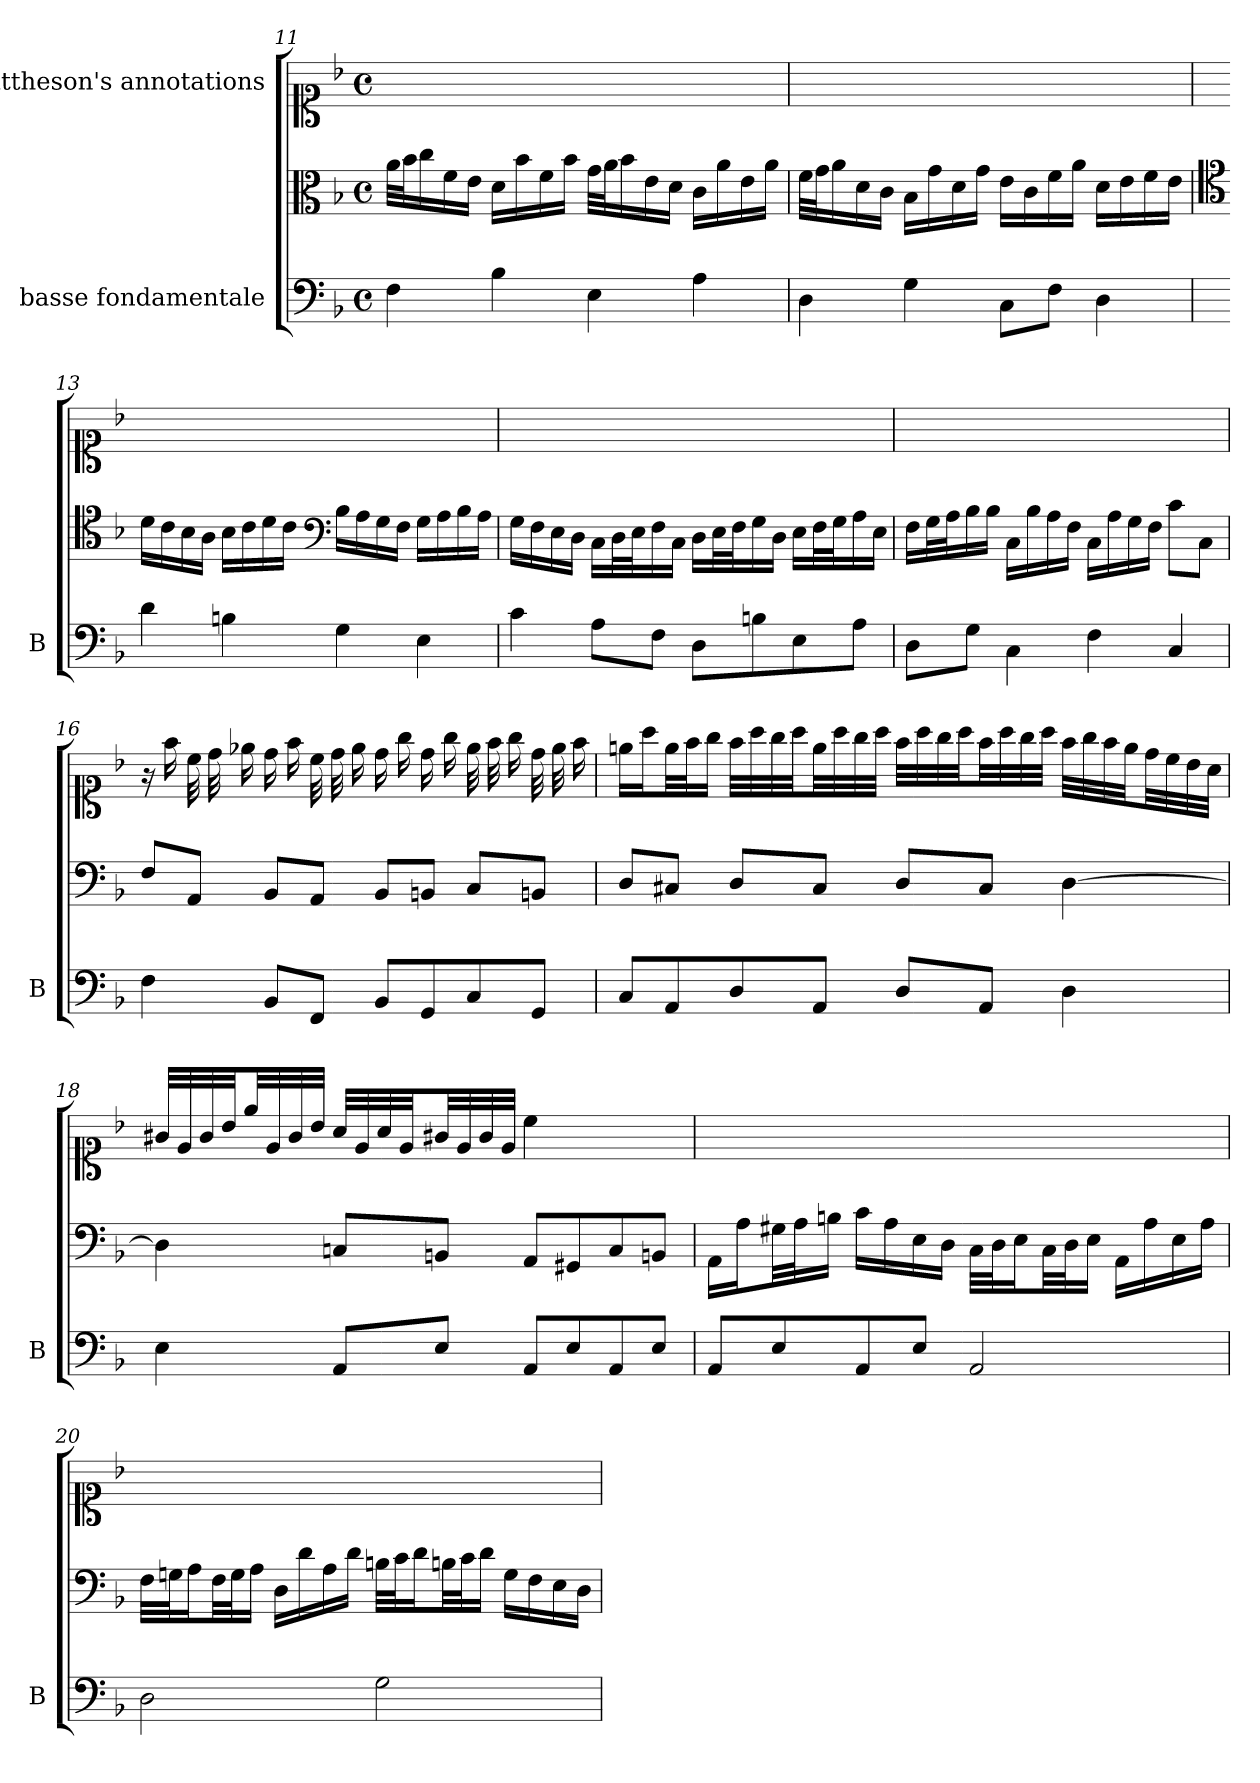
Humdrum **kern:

**kern	**kern	**kern
*part3	*part2	*part1
*staff3	*staff2	*staff1
*I"basse fondamentale	*	*I"Mattheson's annotations
*I'B	*	*
*clefF4	*clefC3	*clefC1
*k[b-]	*k[b-]	*k[b-]
*F:	*F:	*F:
*M4/4	*M4/4	*M4/4
*met(c)	*met(c)	*met(c)
=11	=11	=11
4F\	32a\LLL	1ryy
.	32b-\J	.
.	16cc\	.
.	16f\	.
.	16e\JJ	.
4B-\	16d\LL	.
.	16b-\	.
.	16f\	.
.	16b-\JJ	.
4E\	32g\LLL	.
.	32a\J	.
.	16b-\	.
.	16e\	.
.	16d\JJ	.
4A\	16c\LL	.
.	16a\	.
.	16e\	.
.	16a\JJ	.
=12	=12	=12
4D\	32f\LLL	1ryy
.	32g\J	.
.	16a\	.
.	16d\	.
.	16c\JJ	.
4G\	16B-\LL	.
.	16g\	.
.	16d\	.
.	16g\JJ	.
8C\L	16e\LL	.
.	16c\	.
8F\J	16f\	.
.	16a\JJ	.
4D\	16d\LL	.
.	16e\	.
.	16f\	.
.	16e\JJ	.
=13	=13	=13
*	*clefC4	*
4d\	16d\LL	1ryy
.	16c\	.
.	16B-\	.
.	16A\JJ	.
4B\	16B-\LL	.
.	16c\	.
.	16d\	.
.	16c\JJ	.
*	*clefF4	*
4G\	16B-\LL	.
.	16A\	.
.	16G\	.
.	16F\JJ	.
4E\	16G\LL	.
.	16A\	.
.	16B-\	.
.	16A\JJ	.
=14	=14	=14
4c\	16G\LL	1ryy
.	16F\	.
.	16E\	.
.	16D\JJ	.
8A\L	16C\LL	.
.	32D\L	.
.	32E\J	.
8F\J	16F\	.
.	16C\JJ	.
8D\L	16D\LL	.
.	32E\L	.
.	32F\J	.
8B\	16G\	.
.	16D\JJ	.
8E\	16E\LL	.
.	32F\L	.
.	32G\J	.
8A\J	16A\	.
.	16E\JJ	.
=15	=15	=15
8D\L	16F\LL	1ryy
.	32G\L	.
.	32A\J	.
8G\J	16B-\	.
.	16B-\JJ	.
4C\	16C\LL	.
.	16B-\	.
.	16A\	.
.	16F\JJ	.
4F\	16C\LL	.
.	16A\	.
.	16G\	.
.	16F\JJ	.
4C/	8c\L	.
.	8C\J	.
=16	=16	=16
4F\	8F/L	16r
.	.	16ff\LL
.	8AA/J	32cc\LL
.	.	32dd\J
.	.	16ee-X\JJ
8BB-/L	8BB-/L	16dd\LL
.	.	16ff\J
8FF/J	8AA/J	32cc\LL
.	.	32dd\J
.	.	16ee-\JJ
8BB-/L	8BB-/L	16dd\LL
.	.	16gg\
8GG/	8BBn/J	16dd\
.	.	16gg\JJ
8C/	8C/L	32ee-\LLL
.	.	32ff\J
.	.	16gg\J
8GG/J	8BBn/J	32dd\LL
.	.	32ee-\J
.	.	16ff\JJ
=17	=17	=17
8C/L	8D/L	16een\LL
.	.	16aa\J
8AA/	8C#X/J	32ee\LL
.	.	32ff\J
.	.	16gg\JJ
8D/	8D/L	32ff\LLL
.	.	32aa\
.	.	32gg\
.	.	32aa\JJ
8AA/J	8C#/J	32ee\LL
.	.	32aa\
.	.	32gg\
.	.	32aa\JJJ
8D/L	8D/L	32ff\LLL
.	.	32aa\
.	.	32gg\
.	.	32aa\JJ
8AA/J	8C#/J	32ff\LL
.	.	32aa\
.	.	32gg\
.	.	32aa\JJJ
4D\	[4D\	32ff\LLL
.	.	32gg\
.	.	32ff\
.	.	32ee\JJ
.	.	32dd\LL
.	.	32cc\
.	.	32b-\
.	.	32a/JJJ
=18	=18	=18
4E\	4D\]	32g#X/LLL
.	.	32e/
.	.	32g#/
.	.	32b-\JJ
.	.	32ee\LL
.	.	32e/
.	.	32g#/
.	.	32b-\JJJ
8AA/L	8Cn/L	32a/LLL
.	.	32e/
.	.	32a/
.	.	32e/JJ
8E/J	8BBn/J	32g#X/LL
.	.	32e/
.	.	32g#/
.	.	32e/JJJ
8AA/L	8AA/L	4cc\
8E/	8GG#X/	.
8AA/	8C/	4ryy
8E/J	8BBn/J	.
=19	=19	=19
8AA/L	16AA\LL	1ryy
.	16A\J	.
8E/	32G#X\LL	.
.	32A\J	.
.	16Bn\JJ	.
8AA/	16c\LL	.
.	16A\	.
8E/J	16E\	.
.	16D\JJ	.
2AA/	32C\LLL	.
.	32D\J	.
.	16E\J	.
.	32C\LL	.
.	32D\J	.
.	16E\JJ	.
.	16AA\LL	.
.	16A\	.
.	16E\	.
.	16A\JJ	.
=20	=20	=20
2D\	32F\LLL	1ryy
.	32Gn\J	.
.	16A\J	.
.	32F\LL	.
.	32G\J	.
.	16A\JJ	.
.	16D\LL	.
.	16d\	.
.	16A\	.
.	16d\JJ	.
2G\	32Bn\LLL	.
.	32c\J	.
.	16d\J	.
.	32Bn\LL	.
.	32c\J	.
.	16d\JJ	.
.	16G\LL	.
.	16F\	.
.	16E\	.
.	16D\JJ	.
=	=	=
*-	*-	*-
